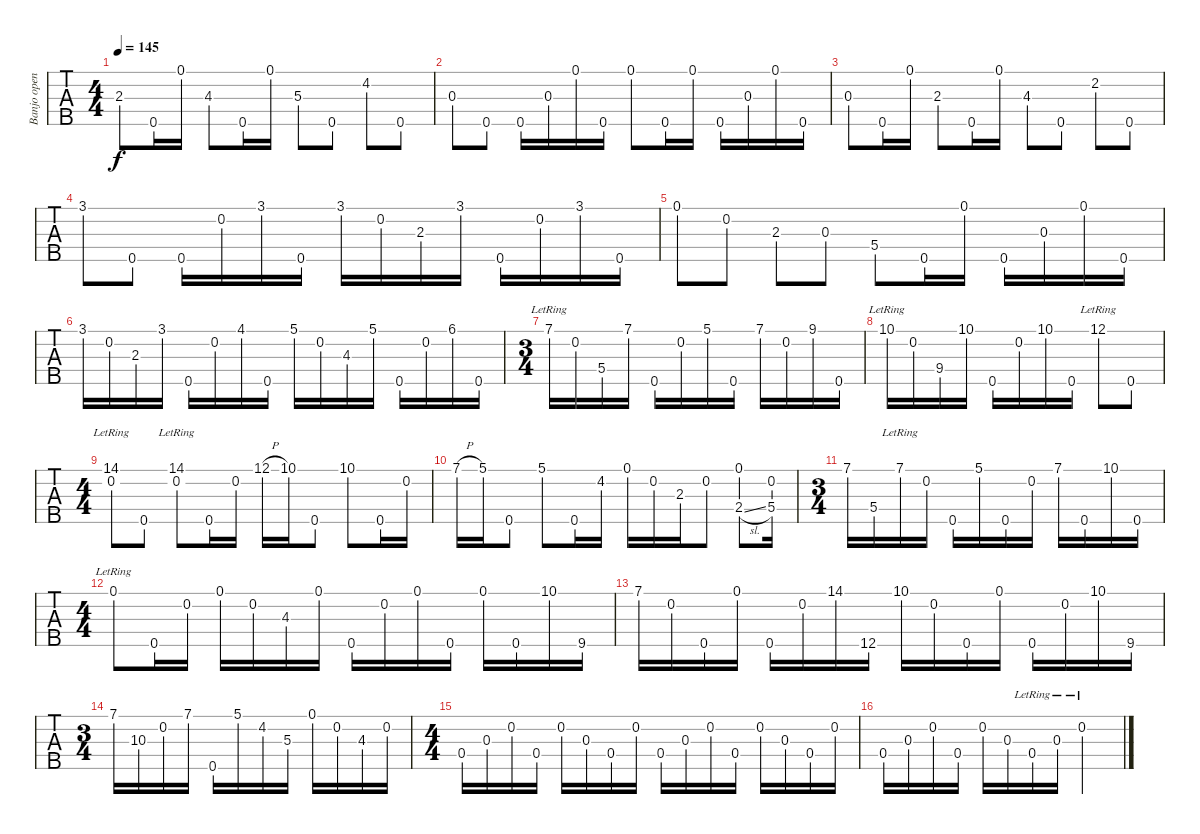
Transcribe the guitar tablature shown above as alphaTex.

\track ("Banjo open C" "Banjo open") {instrument acousticguitarsteel}
\staff {tabs}
\tuning (D4 C4 G3 C3 G4) {hide}
\ts (4 4)
\tempo 145
\clef g2
\ks c
2.3.8{dy f} 0.5.16 0.1.16 4.3.8 0.5.16 0.1.16 5.3.8 0.5.8 4.2.8 0.5.8 |
0.3.8 0.5.8 0.5.16 0.3.16 0.1.16 0.5.16 0.1.8 0.5.16 0.1.16 0.5.16 0.3.16 0.1.16 0.5.16 |
0.3.8 0.5.16 0.1.16 2.3.8 0.5.16 0.1.16 4.3.8 0.5.8 2.2.8 0.5.8 |
3.1.8 0.5.8 0.5.16 0.2.16 3.1.16 0.5.16 3.1.16 0.2.16 2.3.16 3.1.16 0.5.16 0.2.16 3.1.16 0.5.16 |
0.1.8 0.2.8 2.3.8 0.3.8 5.4.8 0.5.16 0.1.16 0.5.16 0.3.16 0.1.16 0.5.16 |
3.1.16 0.2.16 2.3.16 3.1.16 0.5.16 0.2.16 4.1.16 0.5.16 5.1.16 0.2.16 4.3.16 5.1.16 0.5.16 0.2.16 6.1.16 0.5.16 |
\ts (3 4)
7.1{lr}.16 0.2.16 5.4.16 7.1.16 0.5.16 0.2.16 5.1.16 0.5.16 7.1.16 0.2.16 9.1.16 0.5.16 |
10.1{lr}.16 0.2.16 9.4.16 10.1.16 0.5.16 0.2.16 10.1.16 0.5.16 12.1{lr}.8 0.5.8 |
\ts (4 4)
(14.1{lr} 0.2{lr}).8 0.5.8 (14.1{lr} 0.2{lr}).8 0.5.16 0.2.16 12.1{h}.16 10.1.16 0.5.8 10.1.8 0.5.16 0.2.16 |
7.1{h}.16 5.1.16 0.5.8 5.1.8 0.5.16 4.2.16 0.1.16 0.2.16 2.3.16 0.2.8 (0.1 2.4{sl}).8 (0.2 5.4).16 |
\ts (3 4)
7.1.16 5.4.16 7.1{lr}.16 0.2.16 0.5.16 5.1.16 0.5.16 0.2.16 7.1.16 0.5.16 10.1.16 0.5.16 |
\ts (4 4)
0.1{lr}.8 0.5.16 0.2.16 0.1.16 0.2.16 4.3.16 0.1.16 0.5.16 0.2.16 0.1.16 0.5.16 0.1.16 0.5.16 10.1.16 9.5.16 |
7.1.16 0.2.16 0.5.16 0.1.16 0.5.16 0.2.16 14.1.16 12.5.16 10.1.16 0.2.16 0.5.16 0.1.16 0.5.16 0.2.16 10.1.16 9.5.16 |
\ts (3 4)
7.1.16 10.3.16 0.2.16 7.1.16 0.5.16 5.1.16 4.2.16 5.3.16 0.1.16 0.2.16 4.3.16 0.2.16 |
\ts (4 4)
0.4.16 0.3.16 0.2.16 0.4.16 0.2.16 0.3.16 0.4.16 0.2.16 0.4.16 0.3.16 0.2.16 0.4.16 0.2.16 0.3.16 0.4.16 0.2.16 |
0.4.16 0.3.16 0.2.16 0.4.16 0.2.16 0.3.16 0.4{lr}.16 0.3{lr}.16 0.2{lr}.2
